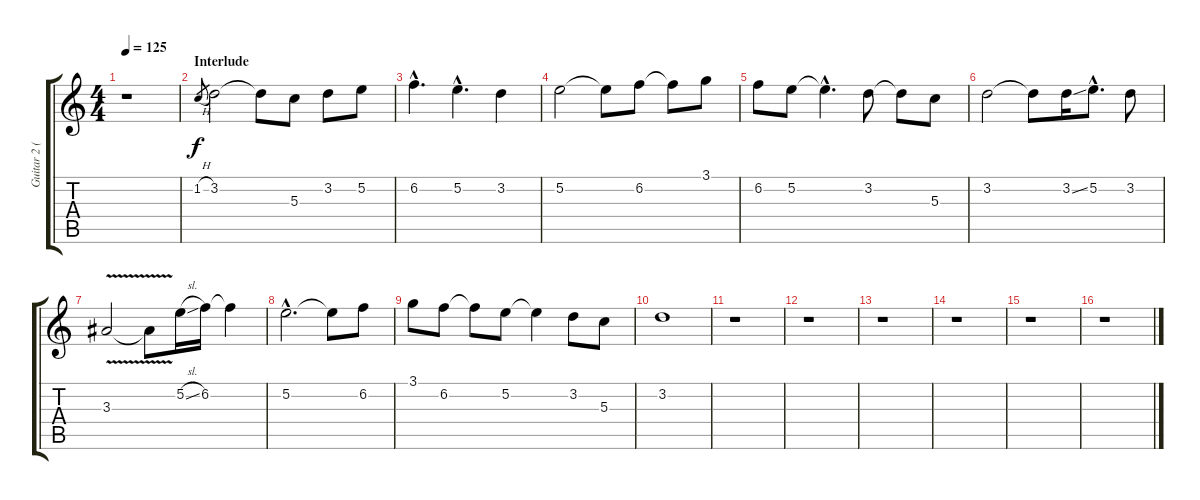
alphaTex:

\track ("Guitar 2 (clean)" "Guitar 2 (") {instrument acousticguitarsteel}
\staff {score tabs}
\tuning (E4 B3 G3 D3 A2 E2) {hide}
\ts (4 4)
\tempo 125
\clef g2
\ks c
r.1{dy f} |
\section ("" "Interlude")
1.2{h}.8{gr} 3.2.2 3.2{t}.8 5.3.8 3.2.8 5.2.8 |
6.2{hac}.4{d} 5.2{hac}.4{d} 3.2.4 |
5.2.2 5.2{t}.8 6.2.8 6.2{t}.8 3.1.8 |
6.2.8 5.2.8 5.2{hac t}.4{d} 3.2.8 3.2{t}.8 5.3.8 |
3.2.2 3.2{t}.8 3.2{ss}.16 5.2{hac}.8{d} 3.2.8 |
3.3{v}.2 3.3{t}.8 5.2{sl}.16 6.2.16 6.2{t}.4 |
5.2{hac}.2{d} 5.2{t}.8 6.2.8 |
3.1.8 6.2.8 6.2{t}.8 5.2.8 5.2{t}.4 3.2.8 5.3.8 |
3.2.1 |
r.1 |
r.1 |
r.1 |
r.1 |
r.1 |
r.1
